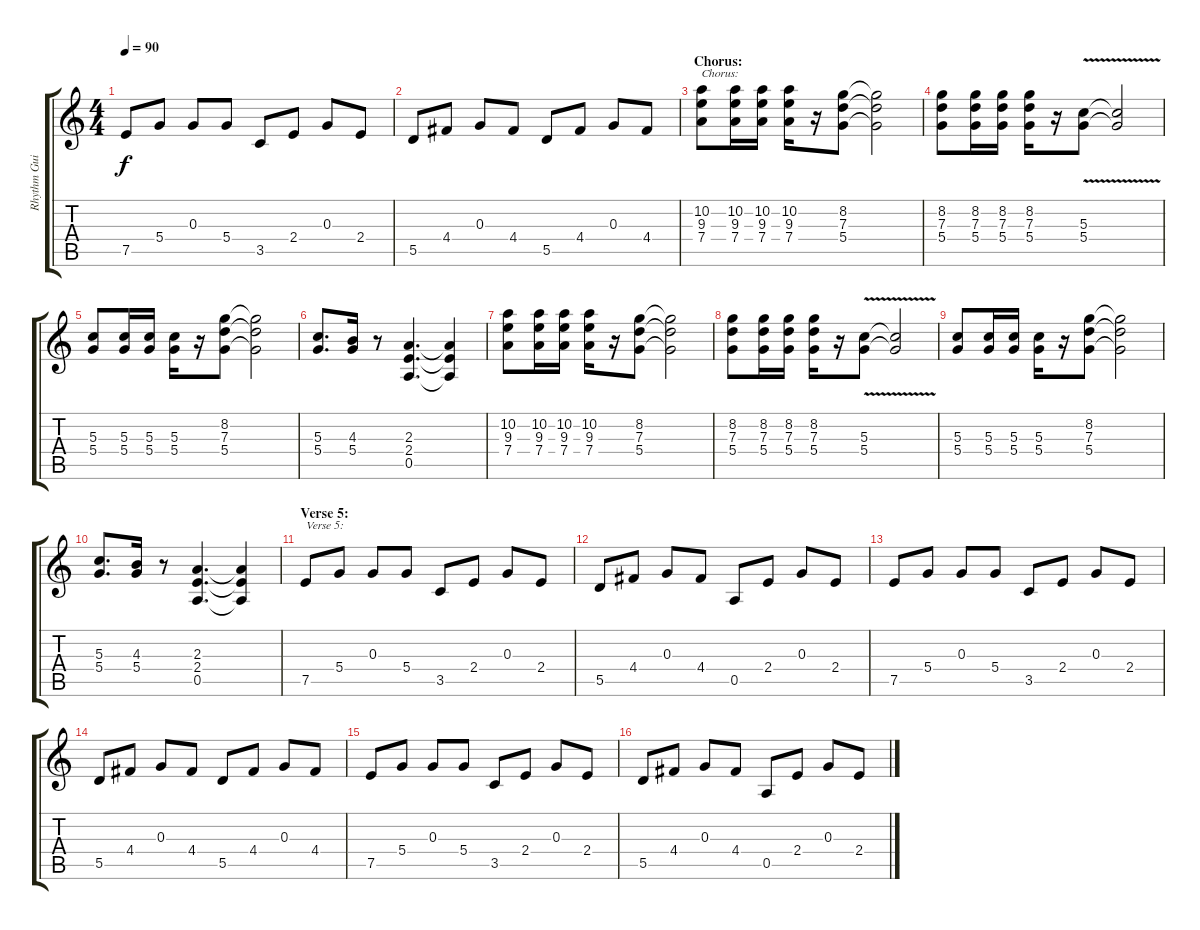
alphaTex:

\track ("Rhythm Guitar 2" "Rhythm Gui") {instrument distortionguitar}
\staff {score tabs}
\tuning (E4 B3 G3 D3 A2 E2) {hide}
\ts (4 4)
\tempo 90
\clef g2
\ks c
7.5.8{dy f} 5.4.8 0.3.8 5.4.8 3.5.8 2.4.8 0.3.8 2.4.8 |
5.5.8 4.4.8 0.3.8 4.4.8 5.5.8 4.4.8 0.3.8 4.4.8 |
\section ("" "Chorus:")
(10.2 9.3 7.4).8{txt "Chorus:"} (10.2 9.3 7.4).16 (10.2 9.3 7.4).16 (10.2 9.3 7.4).16 r.16 (8.2 7.3 5.4).8 (8.2{t} 7.3{t} 5.4{t}).2 |
(8.2 7.3 5.4).8 (8.2 7.3 5.4).16 (8.2 7.3 5.4).16 (8.2 7.3 5.4).16 r.16 (5.3{v} 5.4).8 (5.3{t} 5.4{t}).2 |
(5.3 5.4).8 (5.3 5.4).16 (5.3 5.4).16 (5.3 5.4).16 r.16 (8.2 7.3 5.4).8 (8.2{t} 7.3{t} 5.4{t}).2 |
(5.3 5.4).8{d} (4.3 5.4).16 r.8 (2.3 2.4 0.5).4{d} (2.3{t} 2.4{t} 0.5{t}).4 |
(10.2 9.3 7.4).8 (10.2 9.3 7.4).16 (10.2 9.3 7.4).16 (10.2 9.3 7.4).16 r.16 (8.2 7.3 5.4).8 (8.2{t} 7.3{t} 5.4{t}).2 |
(8.2 7.3 5.4).8 (8.2 7.3 5.4).16 (8.2 7.3 5.4).16 (8.2 7.3 5.4).16 r.16 (5.3{v} 5.4).8 (5.3{t} 5.4{t}).2 |
(5.3 5.4).8 (5.3 5.4).16 (5.3 5.4).16 (5.3 5.4).16 r.16 (8.2 7.3 5.4).8 (8.2{t} 7.3{t} 5.4{t}).2 |
(5.3 5.4).8{d} (4.3 5.4).16 r.8 (2.3 2.4 0.5).4{d} (2.3{t} 2.4{t} 0.5{t}).4 |
\section ("" "Verse 5:")
7.5.8{txt "Verse 5:"} 5.4.8 0.3.8 5.4.8 3.5.8 2.4.8 0.3.8 2.4.8 |
5.5.8 4.4.8 0.3.8 4.4.8 0.5.8 2.4.8 0.3.8 2.4.8 |
7.5.8 5.4.8 0.3.8 5.4.8 3.5.8 2.4.8 0.3.8 2.4.8 |
5.5.8 4.4.8 0.3.8 4.4.8 5.5.8 4.4.8 0.3.8 4.4.8 |
7.5.8 5.4.8 0.3.8 5.4.8 3.5.8 2.4.8 0.3.8 2.4.8 |
5.5.8 4.4.8 0.3.8 4.4.8 0.5.8 2.4.8 0.3.8 2.4.8
